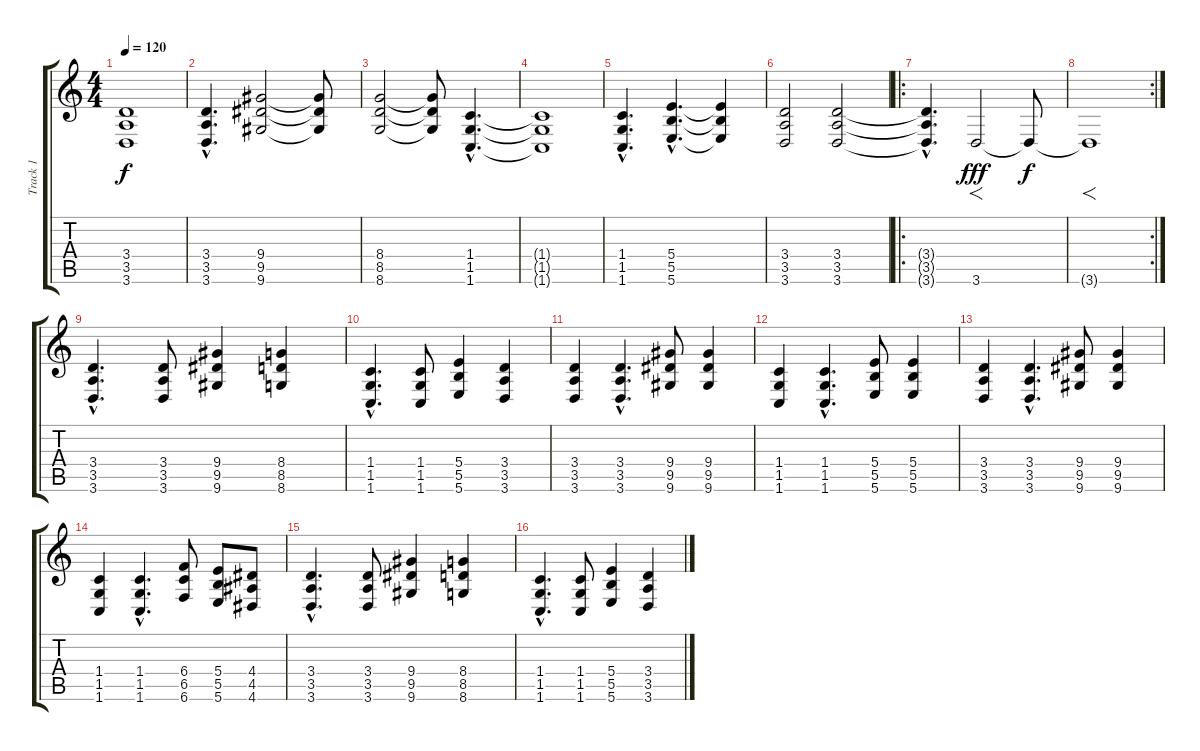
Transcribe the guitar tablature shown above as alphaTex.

\track ("Track 1" "Track 1") {instrument overdrivenguitar}
\staff {score tabs}
\tuning (Db4 Ab3 E3 B2 Gb2 B1) {hide}
\ts (4 4)
\tempo 120
\clef g2
\ks c
(3.4 3.5 3.6).1{dy f instrument overdrivenguitar} |
(3.4{hac} 3.5{hac} 3.6{hac}).4{d} (9.4 9.5 9.6).2 (9.4{t} 9.5{t} 9.6{t}).8 |
(8.4 8.5 8.6).2 (8.4{t} 8.5{t} 8.6{t}).8 (1.4{hac} 1.5{hac} 1.6{hac}).4{d} |
(1.4{t} 1.5{t} 1.6{t}).1 |
(1.4{hac} 1.5{hac} 1.6{hac}).4{d} (5.4{hac} 5.5{hac} 5.6{hac}).4{d} (5.4{t} 5.5{t} 5.6{t}).4 |
(3.4 3.5 3.6).2 (3.4 3.5 3.6).2 |
\ro
(3.4{hac t} 3.5{hac t} 3.6{hac t}).4{d} 3.6.2{f dy fff} 3.6{t}.8{dy f} |
\rc 2
3.6{t}.1{f} |
(3.4{hac} 3.5{hac} 3.6{hac}).4{d} (3.4 3.5 3.6).8 (9.4 9.5 9.6).4 (8.4 8.5 8.6).4 |
(1.4{hac} 1.5{hac} 1.6{hac}).4{d} (1.4 1.5 1.6).8 (5.4 5.5 5.6).4 (3.4 3.5 3.6).4 |
(3.4 3.5 3.6).4 (3.4{hac} 3.5{hac} 3.6{hac}).4{d} (9.4 9.5 9.6).8 (9.4 9.5 9.6).4 |
(1.4 1.5 1.6).4 (1.4{hac} 1.5{hac} 1.6{hac}).4{d} (5.4 5.5 5.6).8 (5.4 5.5 5.6).4 |
(3.4 3.5 3.6).4 (3.4{hac} 3.5{hac} 3.6{hac}).4{d} (9.4 9.5 9.6).8 (9.4 9.5 9.6).4 |
(1.4 1.5 1.6).4 (1.4{hac} 1.5{hac} 1.6{hac}).4{d} (6.4 6.5 6.6).8 (5.4 5.5 5.6).8 (4.4 4.5 4.6).8 |
(3.4{hac} 3.5{hac} 3.6{hac}).4{d} (3.4 3.5 3.6).8 (9.4 9.5 9.6).4 (8.4 8.5 8.6).4 |
(1.4{hac} 1.5{hac} 1.6{hac}).4{d} (1.4 1.5 1.6).8 (5.4 5.5 5.6).4 (3.4 3.5 3.6).4
